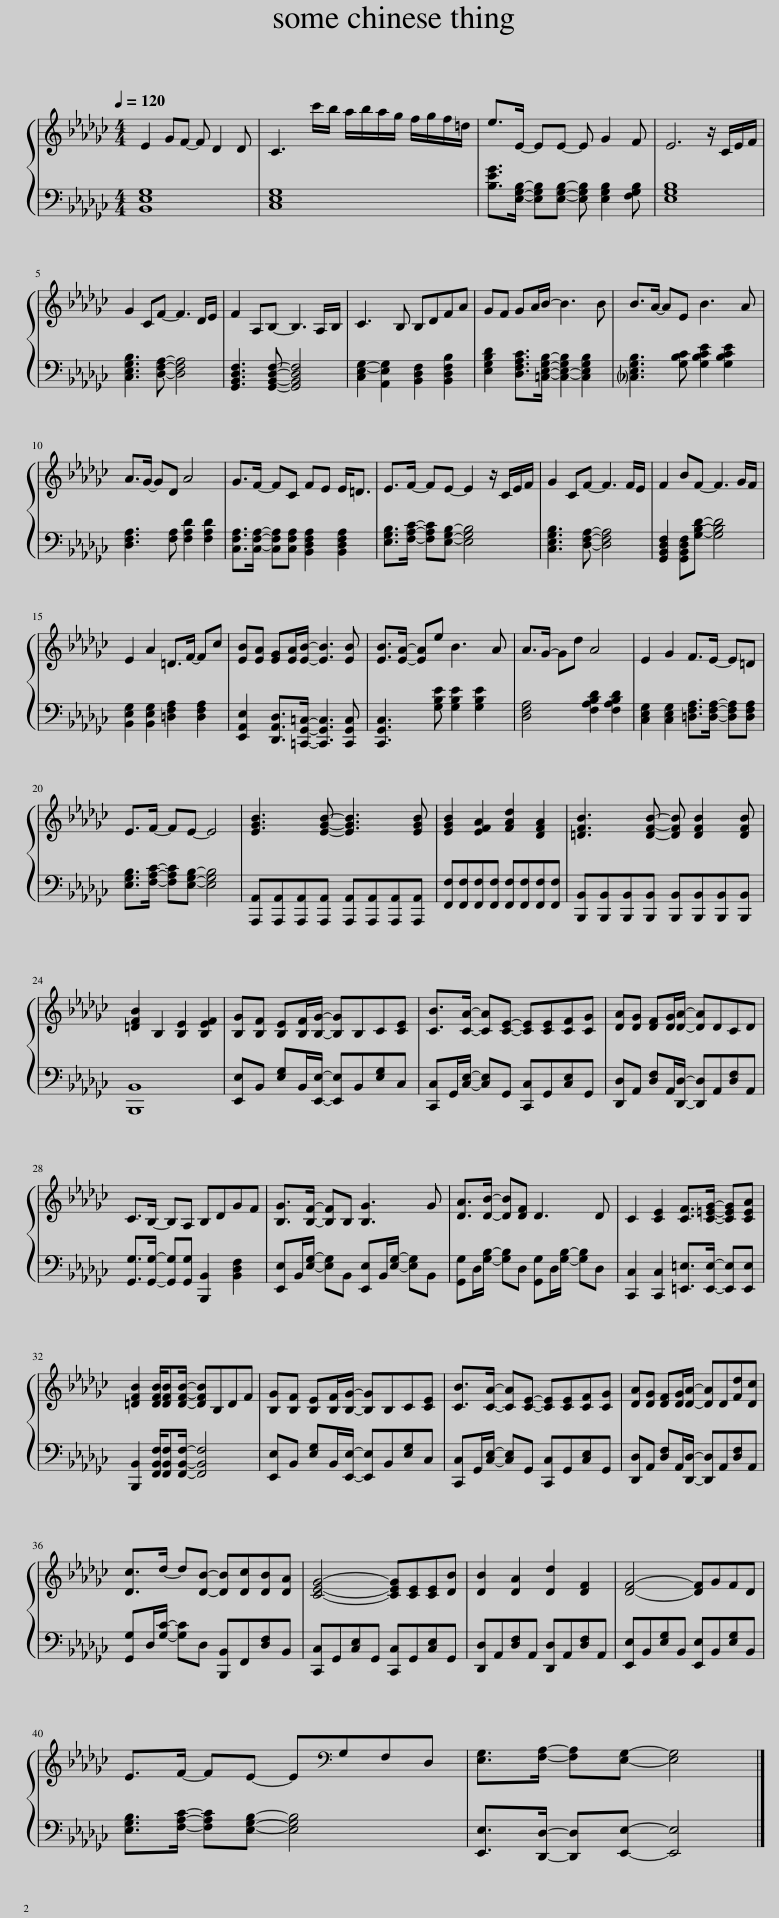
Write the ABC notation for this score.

X:1
%%score { 1 | 2 }
L:1/8
Q:1/4=120
M:4/4
I:linebreak $
K:Gb
V:1 treble
V:2 bass
V:1
 E2 GF- F D2 D | C3 c'/b/ a/b/a/g/ f/g/f/=d/ | e>E- EE- E G2 F | E6 z/ C/E/F/ |$ G2 CF- F3 D/E/ | %5
 F2 A,B,- B,3 A,/B,/ | C3 B, B,DFA | GF GA/B/- B3 B | B>A- AE B3 A |$ A>G- GD A4 | %10
 G>F- FC FE E<=D | E>F- FE- E2 z/ C/E/F/ | G2 CF- F3 F/E/ | F2 BF- F3 G/F/ |$ E2 A2 =D>F- Fc | %15
 [EB][EA] [EG][EA]/[EB]/- [EB]3 [EB] | [EB]>[EA]- [EA]e B3 A | A>G- Gd A4 | E2 G2 F>E- E=D |$ E>F- FE- E4 | %20
 [EGB]3 [EGB]- [EGB]3 [EGB] | [EGB]2 [EFA]2 [FAd]2 [DFA]2 | [=DFB]3 [DFB]- [DFB] [DFB]2 [DFB] |$ [=DFB]2 B,2 [B,E]2 [B,EF]2 | [B,G][B,F] [B,E][B,F]/[B,G]/- [B,G]B,C[CE] | %25
 [CB]>[CA]- [CA][CE]- [CE][CE][CF][CG] | [DA][DG] [DF][DG]/[DA]/- [DA]DCD |$ C>B,- B,A, B,DGF | [B,G]>[B,F]- [B,F]B, [B,G]3 G | [DA]>[DB]- [DB][DF] D3 D | %30
 C2 [CE]2 [CF]>[C=EG]- [CEG][CEA] |$ [=DFB]2 [DFB]/[DFB][DFB]/- [DFB]B,DF | [B,G][B,F] [B,E][B,F]/[B,G]/- [B,G]B,C[CE] | [CB]>[CA]- [CA][CE]- [CE][CE][CF][CG] | [DA][DG] [DF][DG]/[DA]/- [DA]D[Fd][Dc] |$ %35
 [Dc]>d- d[DB]- [DB][Dc][DB][DA] | [CEG]4- [CEG][CE][CE][DB] | [DB]2 [DA]2 [Dd]2 [DF]2 | [DF]4- [DF]GFD |$ E>F- FE- E[K:bass]G,F,D, | %40
 [E,G,]>[F,A,]- [F,A,][E,G,]- [E,G,]4 |] %41
V:2
 [B,,E,G,]8 | [C,E,G,]8 | [B,EG]>[E,G,B,]- [E,G,B,][E,G,B,]- [E,G,B,] [E,G,B,]2 [F,G,B,] | [E,G,B,]8 |$ [C,E,G,B,]3 [D,F,A,]- [D,F,A,]4 | %5
 [G,,B,,D,F,]3 [G,,B,,D,F,]- [G,,B,,D,F,]4 | [C,E,-G,-]2 [A,,E,G,]2 [B,,D,F,]2 [B,,D,F,B,]2 | [E,G,B,D]2 [D,F,A,C]>[=C,E,G,B,]- [C,-E,-G,B,]2 [C,E,G,B,]2 | [!courtesy!_C,E,G,B,]3 [G,B,C] [G,B,CE]2 [G,B,CE]2 |$ [D,F,A,]3 [F,A,] [F,A,D]2 [F,A,D]2 | %10
 [C,F,A,]>[C,F,A,]- [C,F,A,][C,F,A,] [B,,D,F,A,]2 [B,,D,F,A,]2 | [E,G,B,]>[F,A,C]- [F,A,C][E,G,B,]- [E,G,B,]4 | [C,E,G,B,]3 [D,F,A,]- [D,F,A,]4 | [G,,B,,D,F,]2 [G,,B,,D,F,][G,B,D]- [G,B,D]4 |$ [B,,E,G,]2 [B,,E,G,]2 [=D,F,A,]2 [D,F,A,]2 | %15
 [E,,A,,E,]2 [D,,A,,D,]>[=C,,G,,=C,]- [C,,G,,C,]3 [C,,G,,C,] | [C,,G,,C,]3 [G,B,E] [G,B,E]2 [G,B,E]2 | [D,F,A,]4 [F,A,B,D]2 [F,A,B,D]2 | [C,E,G,]2 [C,E,G,]2 [=D,F,A,]>[D,F,A,]- [D,F,A,][D,F,A,] |$ [E,G,B,]>[F,A,C]- [F,A,C][E,G,B,]- [E,G,B,]4 | %20
 [A,,,A,,][A,,,A,,][A,,,A,,][A,,,A,,] [A,,,A,,][A,,,A,,][A,,,A,,][A,,,A,,] | [F,,F,][F,,F,][F,,F,][F,,F,] [F,,F,][F,,F,][F,,F,][F,,F,] | [B,,,B,,][B,,,B,,][B,,,B,,][B,,,B,,] [B,,,B,,][B,,,B,,][B,,,B,,][B,,,B,,] |$ [B,,,B,,]8 | [E,,E,]B,, [E,G,]B,,/[E,,E,]/- [E,,E,]B,,[E,G,]C, | %25
 [C,,C,]G,,/[C,E,]/- [C,E,]G,, [C,,C,]G,,[C,E,]G,, | [D,,D,]A,, [D,F,]A,,/[D,,D,]/- [D,,D,]A,,[D,F,]A,, |$ [G,,G,]>[G,,G,]- [G,,G,][G,,G,] [B,,,B,,]2 [B,,D,F,]2 | [E,,E,]B,,/[E,G,]/- [E,G,]B,, [E,,E,]B,,/[E,G,]/- [E,G,]B,, | [G,,G,]D,/[G,B,]/- [G,B,]D, [G,,G,]D,/[G,B,]/- [G,B,]D, | %30
 [C,,C,]2 [C,,C,]2 [=E,,=E,]>[E,,E,]- [E,,E,][E,,E,] |$ [B,,,B,,]2 [F,,B,,F,]/[F,,B,,F,][F,,B,,F,]/- [F,,B,,F,]4 | [E,,E,]B,, [E,G,]B,,/[E,,E,]/- [E,,E,]B,,[E,G,]C, | [C,,C,]G,,/[C,E,]/- [C,E,]G,, [C,,C,]G,,[C,E,]G,, | [D,,D,]A,, [D,F,]A,,/[D,,D,]/- [D,,D,]A,,[D,F,]A,, |$ %35
 [G,,G,]D,/[G,C]/- [G,C]D, [B,,,B,,]F,,[D,F,]B,, | [C,,C,]G,,[C,E,]G,, [C,,C,]G,,[C,E,]G,, | [D,,D,]A,,[D,F,]A,, [D,,D,]A,,[D,F,]A,, | [E,,E,]B,,[E,G,]B,, [E,,E,]B,,[E,G,]B,, |$ [E,G,B,]>[F,A,C]- [F,A,C][E,G,B,]- [E,G,B,]4 | %40
 [E,,E,]>[D,,D,]- [D,,D,][E,,E,]- [E,,E,]4 |] %41
